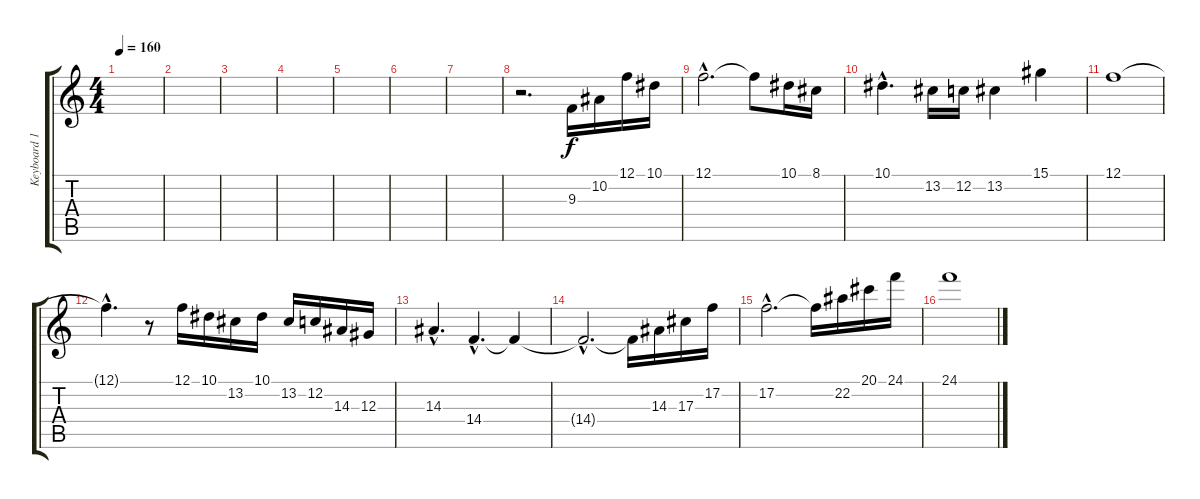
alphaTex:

\track ("Keyboard 1" "Keyboard 1") {instrument stringensemble1}
\staff {score tabs}
\tuning (F4 C4 Ab3 Eb3 Bb2 F2) {hide}
\ts (4 4)
\section ("" "")
\tempo 160
\clef g2
\ks c
|
|
|
|
|
|
|
r.2{d} 9.3.16 10.2.16 12.1.16 10.1.16 |
\section ("" "")
12.1{hac}.2{d} 12.1{t}.8 10.1.16 8.1.16 |
10.1{hac}.4{d} 13.2.16 12.2.16 13.2.4 15.1.4 |
12.1.1 |
12.1{hac t}.4{d} r.8 12.1.16 10.1.16 13.2.16 10.1.16 13.2.16 12.2.16 14.3.16 12.3.16 |
14.3{hac}.4{d} 14.4{hac}.4{d} 14.4{t}.4 |
14.4{hac t}.2{d} 14.4{t}.16 14.3.16 17.3.16 17.2.16 |
17.2{hac}.2{d} 17.2{t}.16 22.2.16 20.1.16 24.1.16 |
24.1.1
